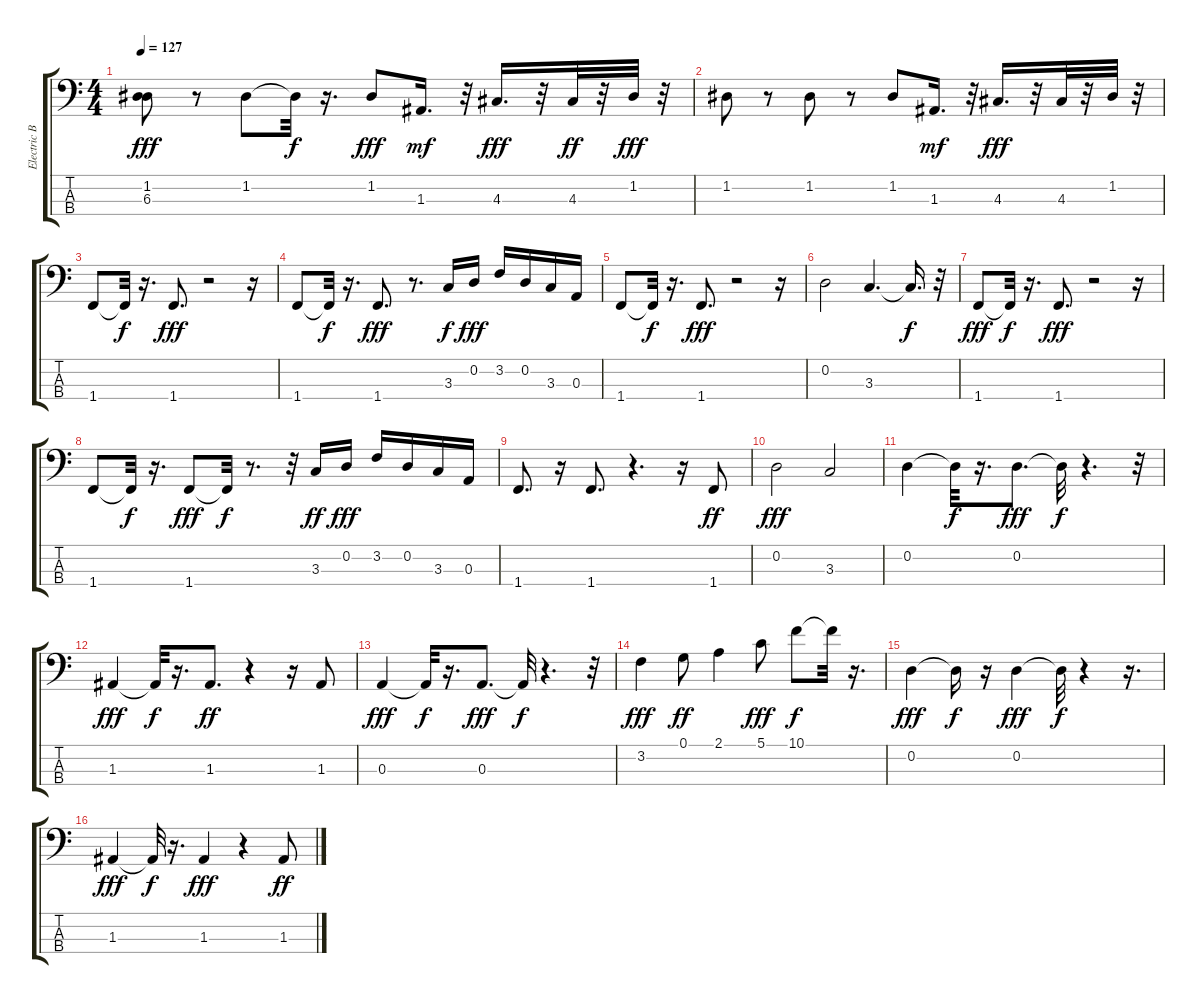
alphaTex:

\track ("Electric Bass (finger)" "Electric B") {instrument electricbassfinger}
\staff {score tabs}
\tuning (G2 D2 A1 E1) {hide}
\ts (4 4)
\tempo 127
\clef f4
\ks c
(1.2 6.3).8{dy fff} r.8 1.2.8 1.2{t}.32{dy f} r.16{d} 1.2.8{dy fff} 1.3.16{d dy mf} r.32 4.3.16{d dy fff} r.32 4.3.32{dy ff} r.32 1.2.32{dy fff} r.32 |
1.2.8 r.8 1.2.8 r.8 1.2.8 1.3.16{d dy mf} r.32 4.3.16{d dy fff} r.32 4.3.32 r.32 1.2.32 r.32 |
1.4.8 1.4{t}.32{dy f} r.16{d} 1.4.8{d dy fff} r.2 r.16 |
1.4.8 1.4{t}.32{dy f} r.16{d} 1.4.8{d dy fff} r.8{d} 3.3.16{dy f} 0.2.16{dy fff} 3.2.16 0.2.16 3.3.16 0.3.16 |
1.4.8 1.4{t}.32{dy f} r.16{d} 1.4.8{d dy fff} r.2 r.16 |
0.2.2 3.3.4{d} 3.3{t}.16{d dy f} r.32 |
1.4.8{dy fff} 1.4{t}.32{dy f} r.16{d} 1.4.8{d dy fff} r.2 r.16 |
1.4.8 1.4{t}.32{dy f} r.16{d} 1.4.8{dy fff} 1.4{t}.32{dy f} r.8{d} r.32 3.3.16{dy ff} 0.2.16{dy fff} 3.2.16 0.2.16 3.3.16 0.3.16 |
1.4.8{d} r.16 1.4.8{d} r.4{d} r.16 1.4.8{dy ff} |
0.2.2{dy fff} 3.3.2 |
0.2.4 0.2{t}.32{dy f} r.16{d} 0.2.8{d dy fff} 0.2{t}.32{dy f} r.4{d} r.32 |
1.3.4{dy fff} 1.3{t}.32{dy f} r.16{d} 1.3.8{d dy ff} r.4 r.16 1.3.8 |
0.3.4{dy fff} 0.3{t}.32{dy f} r.16{d} 0.3.8{d dy fff} 0.3{t}.32{dy f} r.4{d} r.32 |
3.2.4{dy fff} 0.1.8{dy ff} 2.1.4 5.1.8{dy fff} 10.1.8{dy f} 10.1{t}.32 r.16{d} |
0.2.4{dy fff} 0.2{t}.16{dy f} r.16 0.2.4{dy fff} 0.2{t}.32{dy f} r.4 r.16{d} |
1.3.4{dy fff} 1.3{t}.32{dy f} r.16{d} 1.3.4{dy fff} r.4 1.3.8{dy ff}
